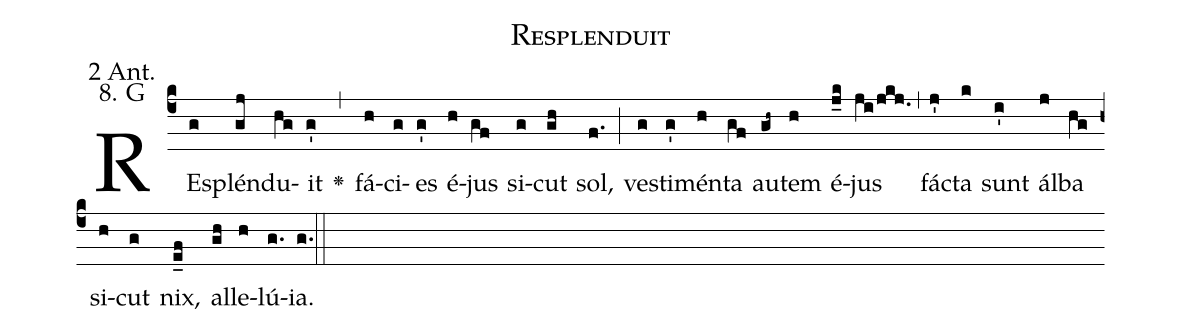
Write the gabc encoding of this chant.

name: Resplenduit;
office-part: 2 Antiphon;
mode: 8G;
annotation: 2 Ant.;
annotation: 8. G;
def-m1:}{\greseteolcustos{manual}{;
def-m2:\ifx\breakbeforeEuouae\undefined\else;
def-m3:\fi}\ifx\noeuouae\undefined\def\noeuouae{F}\fi\if\noeuouae F{;
def-m4:}\fi;
%%
% The syntax in this part is called gabc. Please refer to http://home.gna.org/gregorio/gabc/#basis

(c4)REs(g)plén(gj)du(hg)it(g') <v>\greheightstar</v>(,)
fá(h)ci(g)es(g') é(h)jus(gf) si(g)cut(gh) sol,(f.) (;)
ve(g)sti(g')mén(h)ta(gf) au(gh~)tem(h) é(j_k)jus(ji/jkj.) (,)
fá(j')cta(k) sunt(i') ál(j)ba(hg) si(h)cut(g) nix,(e_f) al(gh)le(h)lú(g.[em1])ia.(g.) (::[em2]z[em3])

E(j) u(j) o(i) u(j) a(h) e.(g.) (::[em4])
